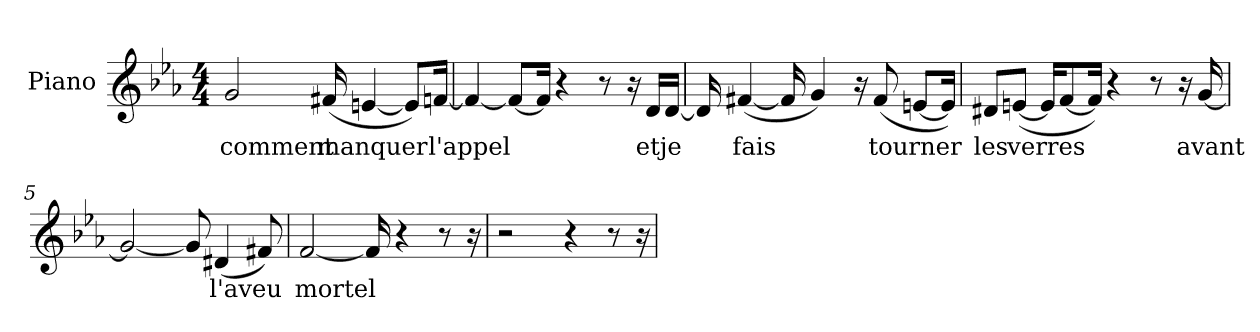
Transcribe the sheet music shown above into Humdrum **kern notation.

**kern	**text
*part1	*part1
*staff1	*staff1
*I"Piano	*
*I'Pno	*
*clefG2	*
*k[b-e-a-]	*
*c:	*
*M4/4	*
*MM129	*
=1	=1
2g	comment
(16f#	manquer
[4e	.
8e/L])	.
[16f/Jk	l'appel
=2	=2
4f_	.
8f/L_	.
16f/Jk]	.
4r	.
8r	.
16r	.
16d/LL	et
[16d/JJ	je
=3	=3
16d]	.
([4f#	fais
16f#]	.
4g)	.
16r	.
(8f#	tourner
[8e/L	.
16e/Jk])	.
=4	=4
8d#/L	les
([8e/J	verres
16e/KL]	.
[8f/	.
16f/Jk])	.
4r	.
8r	.
16r	.
[16g	avant
=5	=5
2g_	.
8g]	.
(4d#	l'aveu
8f#)	.
=6	=6
[2f	mortel
16f]	.
4r	.
8r	.
16r	.
=7	=7
2r	.
4r	.
8r	.
16r	.
=	=
*-	*-
